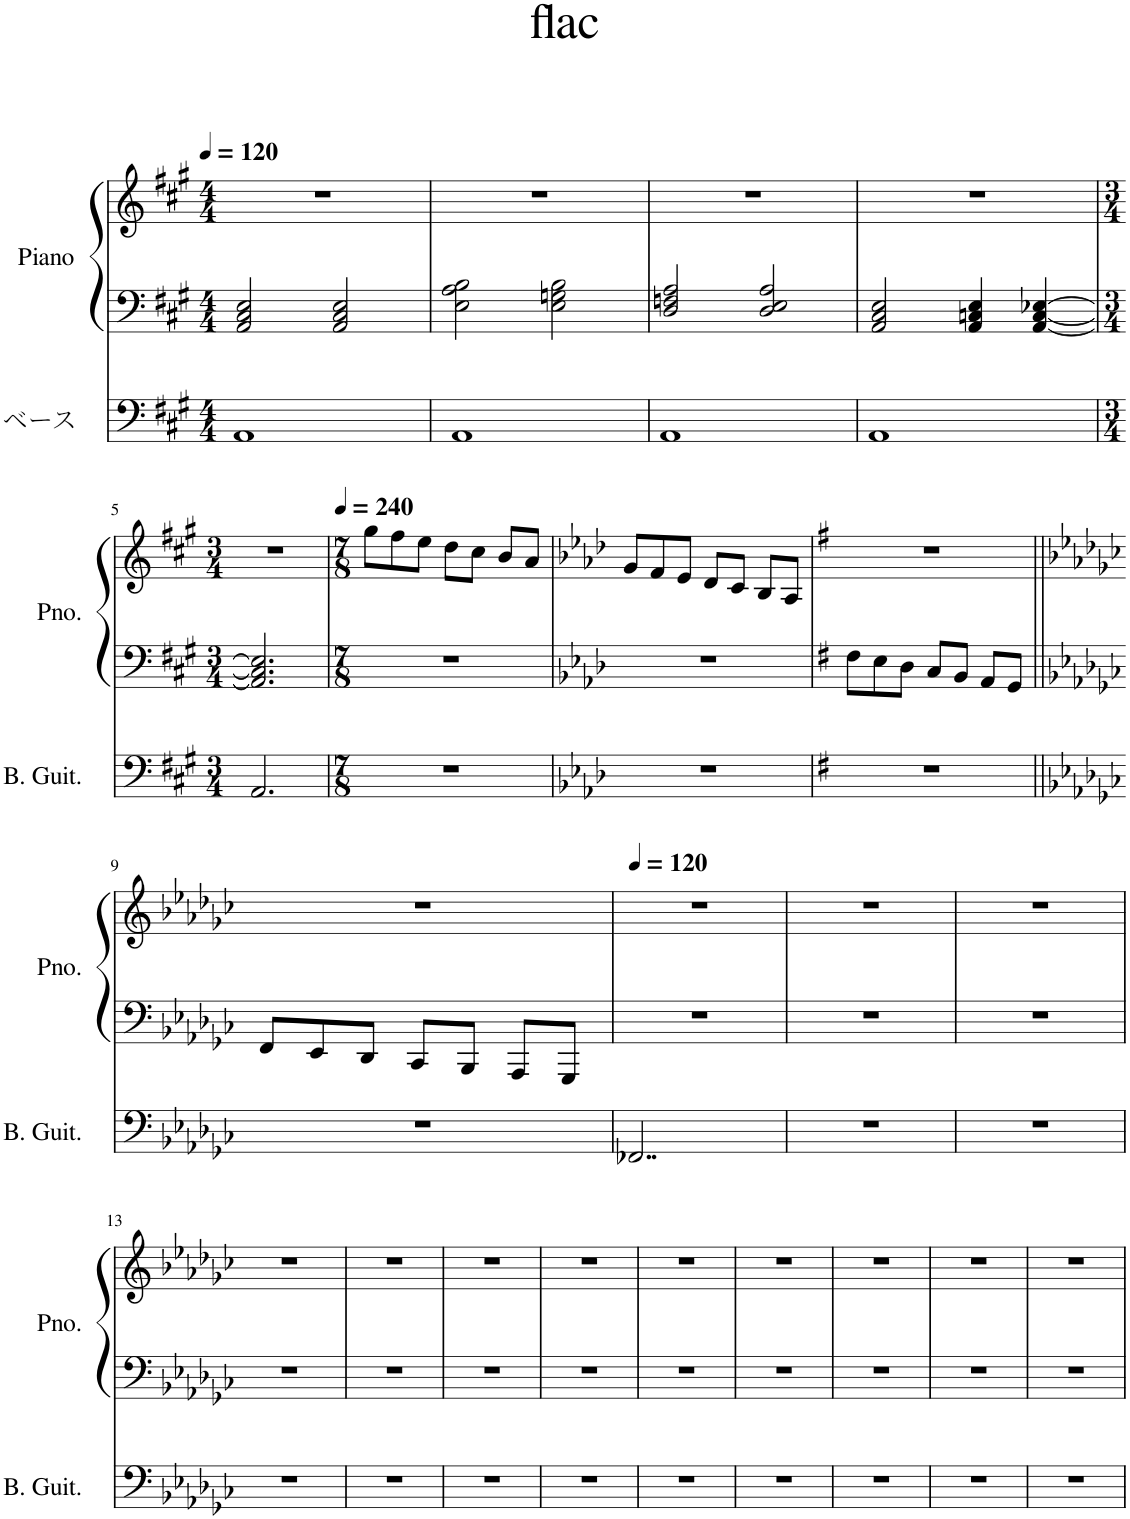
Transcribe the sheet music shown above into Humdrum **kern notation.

**kern	**kern	**kern
*part2	*part1	*part1
*staff3	*staff2	*staff1
*I"ベース	*I"Piano	*
*	*I'Pno.	*
*clefF4	*clefF4	*clefG2
*Trd7c12	*	*
*k[f#c#g#]	*k[f#c#g#]	*k[f#c#g#]
*M4/4	*M4/4	*M4/4
*MM120	*MM120	*MM120
=1	=1	=1
1AA	2AA/ 2C#/ 2E/	1r
.	2AA/ 2C#/ 2E/	.
=2	=2	=2
1AA	2E\ 2A\ 2B\	1r
.	2E\ 2Gn\ 2B\	.
=3	=3	=3
1AA	2D/ 2Fn/ 2A/	1r
.	2D/ 2E/ 2A/	.
=4	=4	=4
1AA	2AA/ 2C#/ 2E/	1r
.	4AA/ 4Cn/ 4E/	.
.	[4AA/ [4C/ [4E-X/	.
!!LO:LB:g=z
=5	=5	=5
*M3/4	*M3/4	*M3/4
2.AA/	2.AA/] 2.C/] 2.E-/]	2.r
=6	=6	=6
*M7/8	*M7/8	*M7/8
*	*	*MM240
2..r	2..r	8gg#\L
.	.	8ff#\
.	.	8ee\J
.	.	8dd\L
.	.	8cc#\J
.	.	8b/L
.	.	8a/J
=7	=7	=7
*k[b-e-a-d-]	*k[b-e-a-d-]	*k[b-e-a-d-]
2..r	2..r	8g/L
.	.	8f/
.	.	8e-/J
.	.	8d-/L
.	.	8c/J
.	.	8B-/L
.	.	8A-/J
=8	=8	=8
*k[f#]	*k[f#]	*k[f#]
2..r	8F#\L	2..r
.	8E\	.
.	8D\J	.
.	8C/L	.
.	8BB/J	.
.	8AA/L	.
.	8GG/J	.
!!LO:LB:g=z
=9||	=9||	=9||
*k[b-e-a-d-g-c-]	*k[b-e-a-d-g-c-]	*k[b-e-a-d-g-c-]
2..r	8FF/L	2..r
.	8EE-/	.
.	8DD-/J	.
.	8CC-/L	.
.	8BBB-/J	.
.	8AAA-/L	.
.	8GGG-/J	.
=10	=10	=10
*	*	*MM120
2..FF-X/	2..r	2..r
=11	=11	=11
2..r	2..r	2..r
=12	=12	=12
2..r	2..r	2..r
!!LO:LB:g=z
=13	=13	=13
2..r	2..r	2..r
=14	=14	=14
2..r	2..r	2..r
=15	=15	=15
2..r	2..r	2..r
=16	=16	=16
2..r	2..r	2..r
=17	=17	=17
2..r	2..r	2..r
=18	=18	=18
2..r	2..r	2..r
=19	=19	=19
2..r	2..r	2..r
=20	=20	=20
2..r	2..r	2..r
=21	=21	=21
2..r	2..r	2..r
=	=	=
*-	*-	*-
